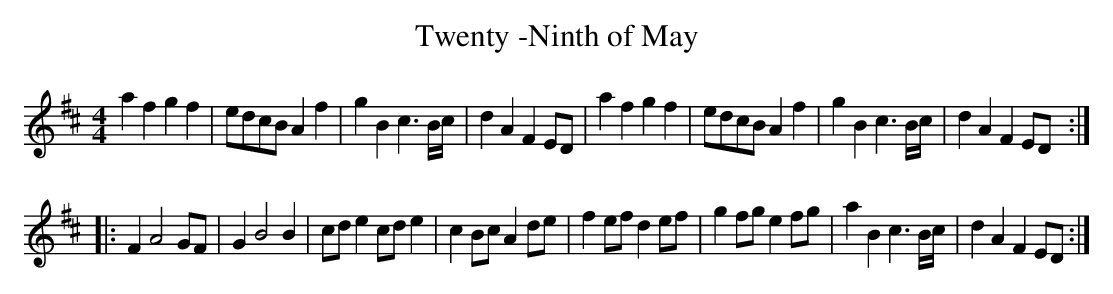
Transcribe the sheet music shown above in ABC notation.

X:1
T:Twenty -Ninth of May
M:4/4
L:1/8
K:D
a2 f2 g2 f2| edcB A2 f2|g2 B2 c3 B/2c/2| d2 A2 F2 ED|a2 f2 g2 f2|edcB A2 f2|g2 B2 c3 B/2c/2| d2 A2 F2 ED:|
|:F2 A4 GF|G2 B4 B2|cd e2 cd e2|c2 Bc A2 de| f2 ef d2 ef| g2 fg e2 fg|a2 B2 c3 B/2c/2| d2 A2 F2 ED:|
